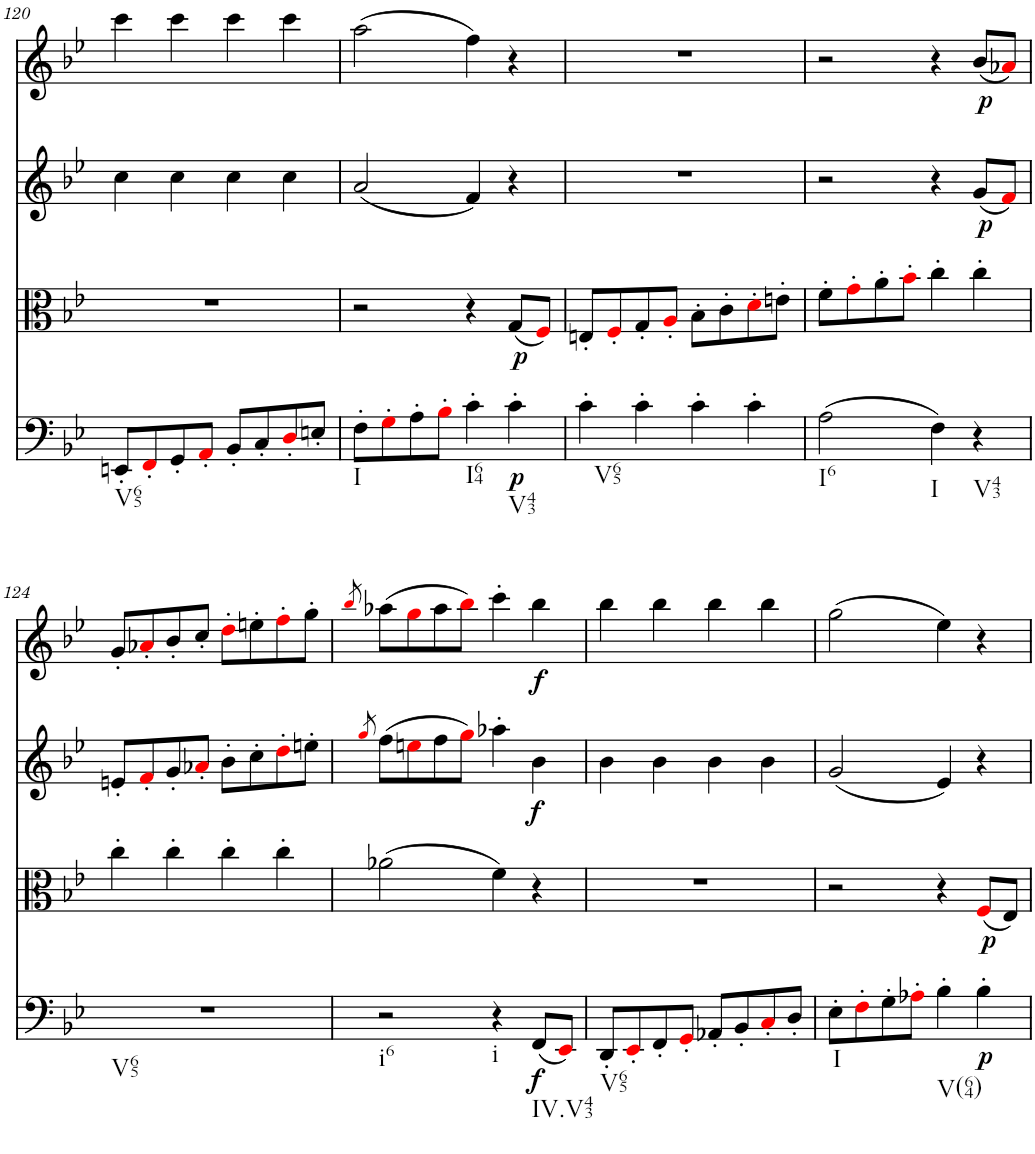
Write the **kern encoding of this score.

**kern	**dynam	**kern	**dynam	**kern	**dynam	**kern	**dynam
*part4	*part4	*part3	*part3	*part2	*part2	*part1	*part1
*staff4	*staff4	*staff3	*staff3	*staff2	*staff2	*staff1	*staff1
*I"Violoncello	*	*I"Viola	*	*I"Violin II	*	*I"Violin I	*
*I'Vc	*	*I'Vla	*	*I'Vln	*	*I'Vln	*
!!LO:PB:g=z
*clefF4	*	*clefC3	*	*clefG2	*	*clefG2	*
*k[b-e-]	*	*k[b-e-]	*	*k[b-e-]	*	*k[b-e-]	*
*B-:	*	*B-:	*	*B-:	*	*B-:	*
*M2/2	*	*M2/2	*	*M2/2	*	*M2/2	*
=120	=120	=120	=120	=120	=120	=120	=120
!LO:TX:b:t=V65	!	!	!	!	!	!	!
8EEn'/L	.	1r	.	4cc\	.	4ccc\	.
8FF'i/	.	.	.	.	.	.	.
8GG'/	.	.	.	4cc\	.	4ccc\	.
8AA'i/J	.	.	.	.	.	.	.
8BB-'/L	.	.	.	4cc\	.	4ccc\	.
8C'/	.	.	.	.	.	.	.
8D'i/	.	.	.	4cc\	.	4ccc\	.
8En'/J	.	.	.	.	.	.	.
=121	=121	=121	=121	=121	=121	=121	=121
!LO:TX:b:t=I	!	!	!	!	!	!	!
8F'\L	.	2r	.	(2a/	.	(2aa\	.
8G'i\	.	.	.	.	.	.	.
8A'\	.	.	.	.	.	.	.
8B-'i\J	.	.	.	.	.	.	.
!LO:TX:b:t=I64	!	!	!	!	!	!	!
4c'\	.	4r	.	4f/)	.	4ff\)	.
!LO:TX:b:t=V43	!	!	!	!	!	!	!
!	!LO:DY:b	!	!LO:DY:b	!	!	!	!
4c'\	p	(8G/L	p	4r	.	4r	.
.	.	8Fi/J)	.	.	.	.	.
=122	=122	=122	=122	=122	=122	=122	=122
!LO:TX:b:t=V65	!	!	!	!	!	!	!
4c'\	.	8En'/L	.	1r	.	1r	.
.	.	8F'i/	.	.	.	.	.
4c'\	.	8G'/	.	.	.	.	.
.	.	8A'i/J	.	.	.	.	.
4c'\	.	8B-'\L	.	.	.	.	.
.	.	8c'\	.	.	.	.	.
4c'\	.	8d'i\	.	.	.	.	.
.	.	8en'\J	.	.	.	.	.
=123	=123	=123	=123	=123	=123	=123	=123
!LO:TX:b:t=I6	!	!	!	!	!	!	!
(2A\	.	8f'\L	.	2r	.	2r	.
.	.	8g'i\	.	.	.	.	.
.	.	8a'\	.	.	.	.	.
.	.	8b-'i\J	.	.	.	.	.
!LO:TX:b:t=I	!	!	!	!	!	!	!
4F\)	.	4cc'\	.	4r	.	4r	.
!LO:TX:b:t=V43	!	!	!	!	!	!	!
!	!	!	!	!	!LO:DY:b	!	!LO:DY:b
4r	.	4cc'\	.	(8g/L	p	(8b-/L	p
.	.	.	.	8fi/J)	.	8a-Xi/J)	.
!!LO:LB:g=z
=124	=124	=124	=124	=124	=124	=124	=124
!LO:TX:b:t=V65	!	!	!	!	!	!	!
1r	.	4cc'\	.	8en'/L	.	8g'/L	.
.	.	.	.	8f'i/	.	8a-X'i/	.
.	.	4cc'\	.	8g'/	.	8b-'/	.
.	.	.	.	8a-X'i/J	.	8cc'/J	.
.	.	4cc'\	.	8b-'\L	.	8dd'i\L	.
.	.	.	.	8cc'\	.	8een'\	.
.	.	4cc'\	.	8dd'i\	.	8ff'i\	.
.	.	.	.	8een'\J	.	8gg'\J	.
=125	=125	=125	=125	=125	=125	=125	=125
.	.	.	.	8qggi/	.	8qbb-i/	.
!LO:TX:b:t=i6	!	!	!	!	!	!	!
2r	.	(2a-X\	.	(8ff\L	.	(8aa-X\L	.
.	.	.	.	8eeni\	.	8ggi\	.
.	.	.	.	8ff\	.	8aa-\	.
.	.	.	.	8ggi\J)	.	8bb-i\J)	.
!LO:TX:b:t=i	!	!	!	!	!	!	!
4r	.	4f\)	.	4aa-X'\	.	4ccc'\	.
!LO:TX:b:t=IV.V43	!	!	!	!	!	!	!
!	!LO:DY:b	!	!	!	!LO:DY:b	!	!LO:DY:b
(8FF/L	f	4r	.	4b-\	f	4bb-\	f
8EE-i/J)	.	.	.	.	.	.	.
=126	=126	=126	=126	=126	=126	=126	=126
!LO:TX:b:t=V65	!	!	!	!	!	!	!
8DD'/L	.	1r	.	4b-\	.	4bb-\	.
8EE-'i/	.	.	.	.	.	.	.
8FF'/	.	.	.	4b-\	.	4bb-\	.
8GG'i/J	.	.	.	.	.	.	.
8AA-X'/L	.	.	.	4b-\	.	4bb-\	.
8BB-'/	.	.	.	.	.	.	.
8C'i/	.	.	.	4b-\	.	4bb-\	.
8D'/J	.	.	.	.	.	.	.
=127	=127	=127	=127	=127	=127	=127	=127
!LO:TX:b:t=I	!	!	!	!	!	!	!
8E-'\L	.	2r	.	(2g/	.	(2gg\	.
8F'i\	.	.	.	.	.	.	.
8G'\	.	.	.	.	.	.	.
8A-X'i\J	.	.	.	.	.	.	.
!LO:TX:b:t=V(64)	!	!	!	!	!	!	!
4B-'\	.	4r	.	4e-/)	.	4ee-\)	.
!	!LO:DY:b	!	!LO:DY:b	!	!	!	!
4B-'\	p	(8Fi/L	p	4r	.	4r	.
.	.	8E-/J)	.	.	.	.	.
=	=	=	=	=	=	=	=
*-	*-	*-	*-	*-	*-	*-	*-
